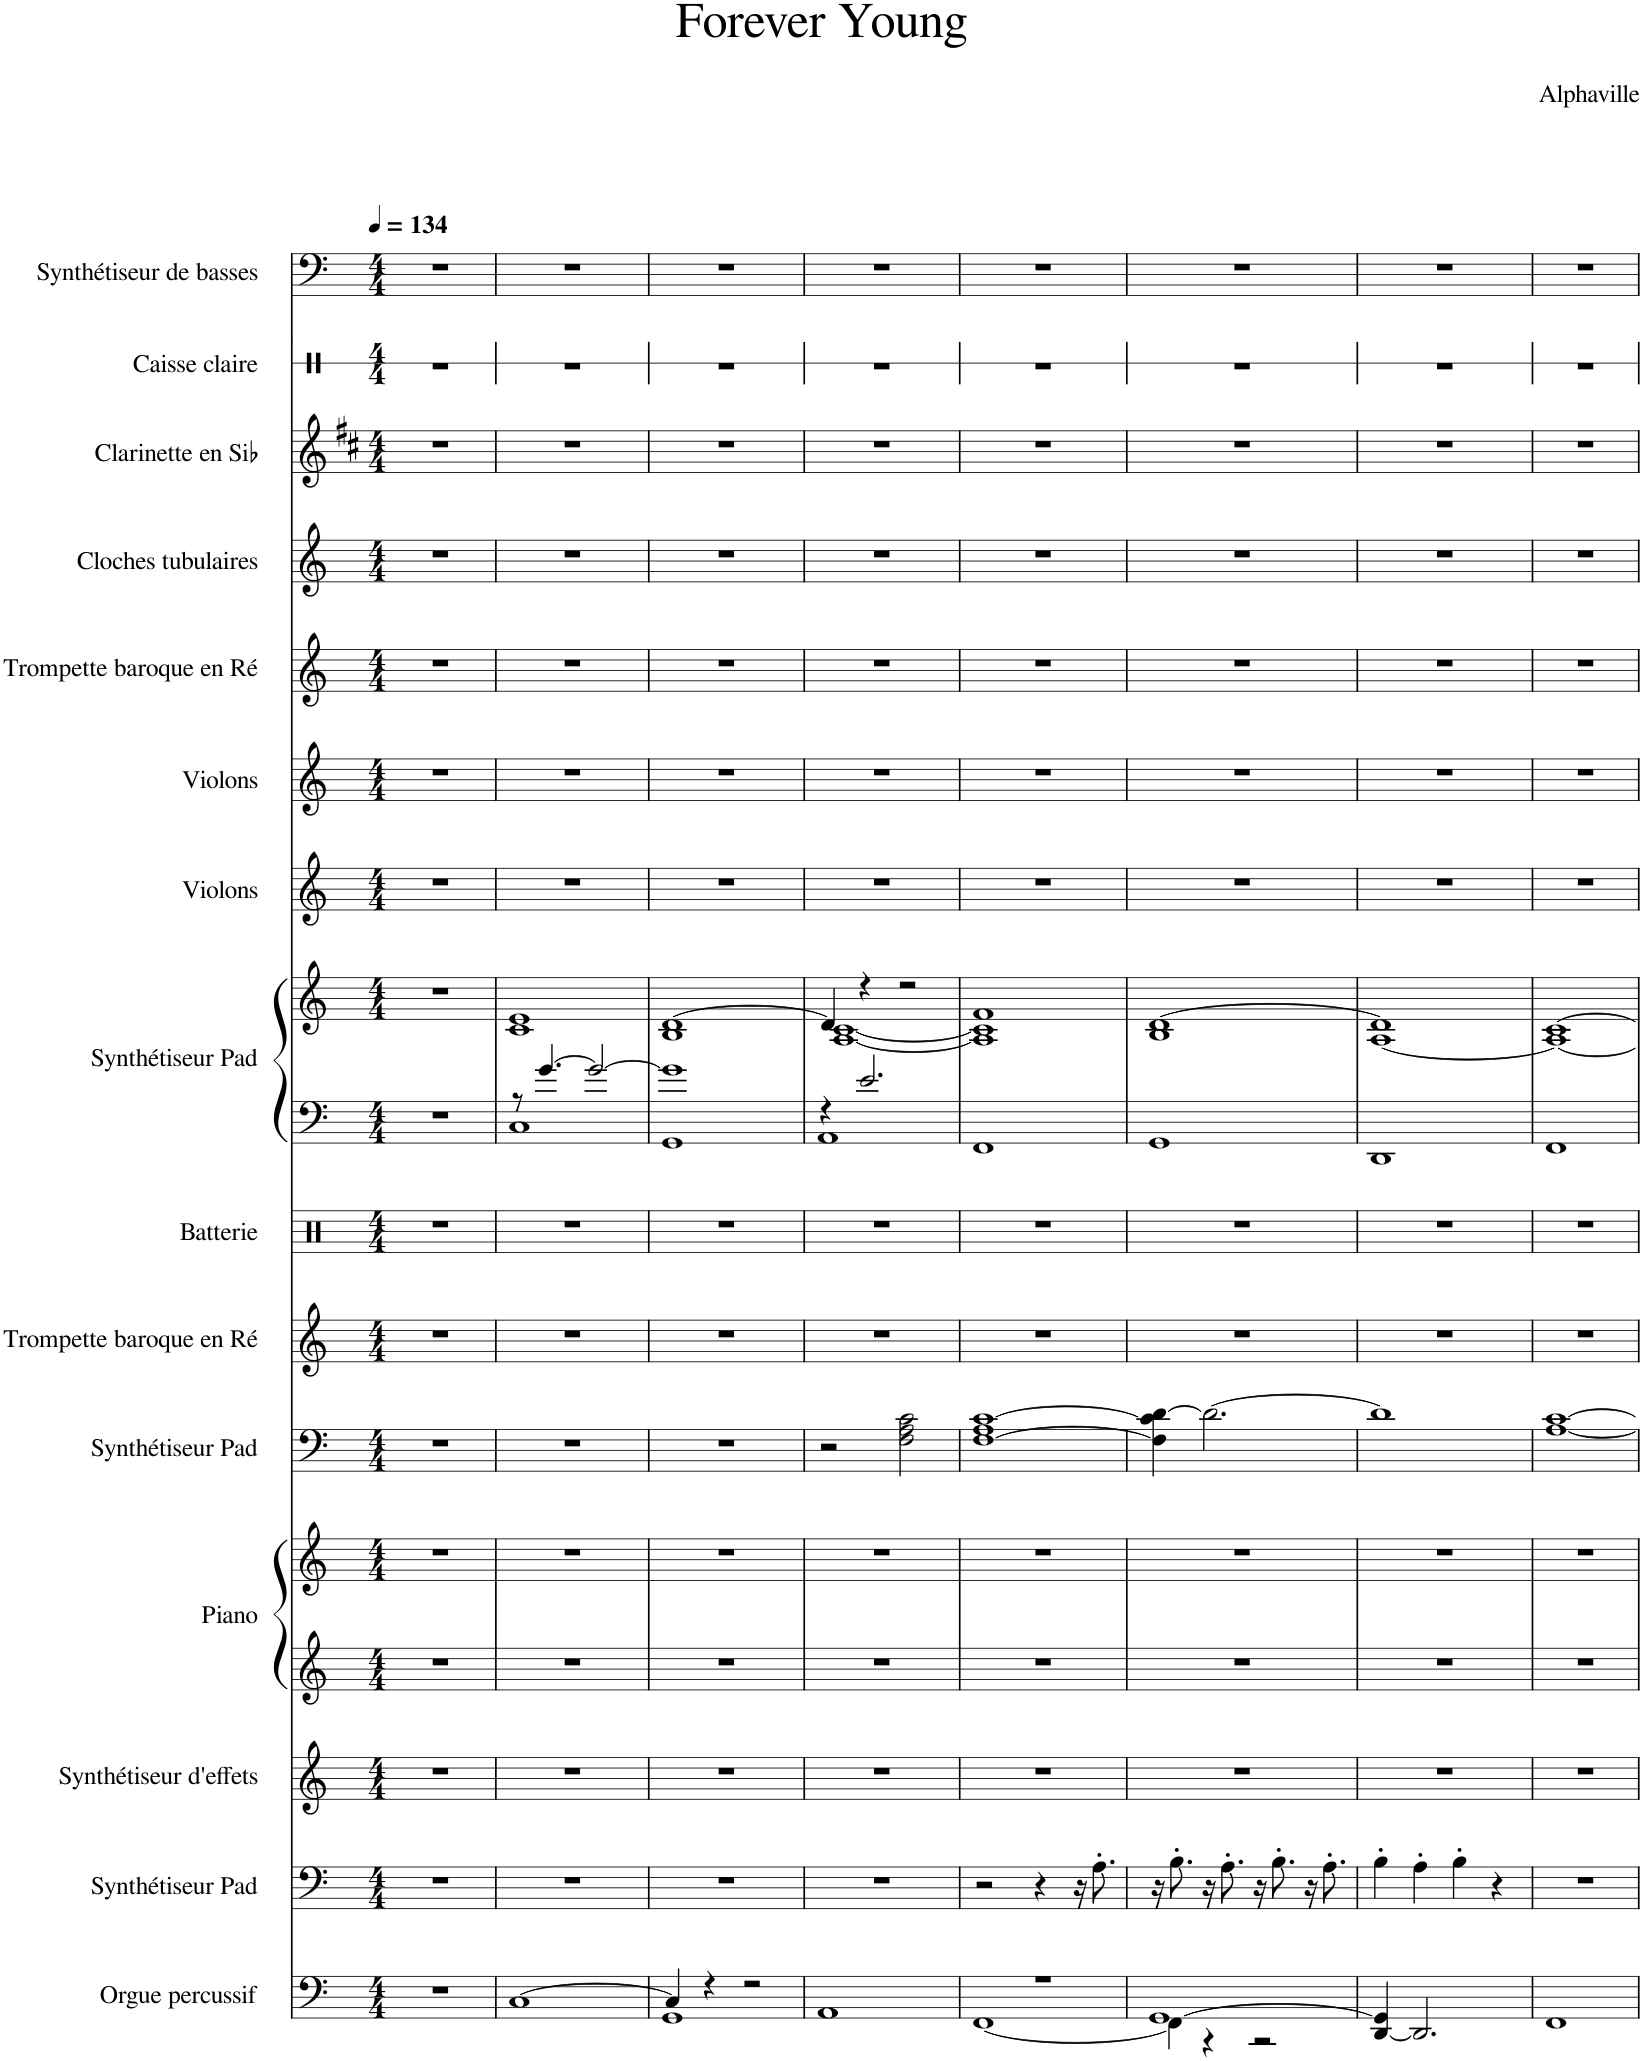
**kern	**kern	**kern	**kern	**kern	**kern	**kern	**kern	**kern	**kern	**kern	**kern	**kern	**kern	**kern	**kern	**kern
*part15	*part14	*part13	*part12	*part12	*part11	*part10	*part9	*part8	*part8	*part7	*part6	*part5	*part4	*part3	*part2	*part1
*staff17	*staff16	*staff15	*staff14	*staff13	*staff12	*staff11	*staff10	*staff9	*staff8	*staff7	*staff6	*staff5	*staff4	*staff3	*staff2	*staff1
*I"Orgue percussif	*I"Synthétiseur Pad	*I"Synthétiseur d'effets	*I"Piano	*	*I"Synthétiseur Pad	*I"Trompette baroque en Ré	*I"Batterie	*I"Synthétiseur Pad	*	*I"Violons	*I"Violons	*I"Trompette baroque en Ré	*I"Cloches tubulaires	*I"Clarinette en Sib	*I"Caisse claire	*I"Synthétiseur de basses
*I'Org. perc.	*I'Synth.	*I'Synth.	*I'Pia.	*	*I'Synth.	*I'Tromp. bar. Ré	*I'Batt.	*I'Synth.	*	*I'Vlns.	*I'Vlns.	*I'Tromp. bar. Ré	*I'Cl. tub.	*I'Clar. Sib	*I'C.Cl.	*I'Synth.
*	*	*	*	*	*	*	*	*	*	*	*	*	*	*	*stria1	*
*clefF4	*clefF4	*clefG2	*clefG2	*clefG2	*clefF4	*clefG2	*clefX	*clefF4	*clefG2	*clefG2	*clefG2	*clefG2	*clefG2	*clefG2	*clefX	*clefF4
*	*	*	*	*	*	*Trd-1c-2	*	*	*	*	*	*Trd-1c-2	*	*Trd1c2	*	*
*k[]	*k[]	*k[]	*k[]	*k[]	*k[]	*k[]	*k[]	*k[]	*k[]	*k[]	*k[]	*k[]	*k[]	*k[f#c#]	*k[]	*k[]
*M4/4	*M4/4	*M4/4	*M4/4	*M4/4	*M4/4	*M4/4	*M4/4	*M4/4	*M4/4	*M4/4	*M4/4	*M4/4	*M4/4	*M4/4	*M4/4	*M4/4
*MM134	*MM134	*MM134	*MM134	*MM134	*MM134	*MM134	*MM134	*MM134	*MM134	*MM134	*MM134	*MM134	*MM134	*MM134	*MM134	*MM134
=1	=1	=1	=1	=1	=1	=1	=1	=1	=1	=1	=1	=1	=1	=1	=1	=1
1r	1r	1r	1r	1r	1r	1r	1r	1r	1r	1r	1r	1r	1r	1r	1r	1r
=2	=2	=2	=2	=2	=2	=2	=2	=2	=2	=2	=2	=2	=2	=2	=2	=2
*	*	*	*	*	*	*	*	*^	*	*	*	*	*	*	*	*
[1C	1r	1r	1r	1r	1r	1r	1r	8r	1C	1c 1e	1r	1r	1r	1r	1r	1r	1r
.	.	.	.	.	.	.	.	[4.g/	.	.	.	.	.	.	.	.	.
.	.	.	.	.	.	.	.	2g/_	.	.	.	.	.	.	.	.	.
*	*	*	*	*	*	*	*	*v	*v	*	*	*	*	*	*	*	*
=3	=3	=3	=3	=3	=3	=3	=3	=3	=3	=3	=3	=3	=3	=3	=3	=3
*^	*	*	*	*	*	*	*	*	*^	*	*	*	*	*	*	*
4C/]	1GG	1r	1r	1r	1r	1r	1r	1r	1GG 1g]	[1d	1B	1r	1r	1r	1r	1r	1r	1r
4r	.	.	.	.	.	.	.	.	.	.	.	.	.	.	.	.	.	.
2r	.	.	.	.	.	.	.	.	.	.	.	.	.	.	.	.	.	.
*v	*v	*	*	*	*	*	*	*	*	*	*	*	*	*	*	*	*	*
=4	=4	=4	=4	=4	=4	=4	=4	=4	=4	=4	=4	=4	=4	=4	=4	=4	=4
*	*	*	*	*	*	*	*	*^	*	*	*	*	*	*	*	*	*
1AA	1r	1r	1r	1r	2r	1r	1r	4r	1AA	4d/]	[1A [1c	1r	1r	1r	1r	1r	1r	1r
.	.	.	.	.	.	.	.	2.e/	.	4r	.	.	.	.	.	.	.	.
.	.	.	.	.	2F\ 2A\ 2c\	.	.	.	.	2r	.	.	.	.	.	.	.	.
*	*	*	*	*	*	*	*	*v	*v	*	*	*	*	*	*	*	*	*
=5	=5	=5	=5	=5	=5	=5	=5	=5	=5	=5	=5	=5	=5	=5	=5	=5	=5
*^	*	*	*	*	*^	*	*	*	*	*	*	*	*	*	*	*	*
1r	[1FF	2r	1r	1r	1r	[1F [1c	1A	1r	1r	1FF	1f	1A] 1c]	1r	1r	1r	1r	1r	1r	1r
.	.	4r	.	.	.	.	.	.	.	.	.	.	.	.	.	.	.	.	.
.	.	16r	.	.	.	.	.	.	.	.	.	.	.	.	.	.	.	.	.
.	.	8.A'\	.	.	.	.	.	.	.	.	.	.	.	.	.	.	.	.	.
*	*	*	*	*	*	*v	*v	*	*	*	*	*	*	*	*	*	*	*	*
=6	=6	=6	=6	=6	=6	=6	=6	=6	=6	=6	=6	=6	=6	=6	=6	=6	=6	=6
[1GG	4FF\]	16r	1r	1r	1r	4F\] 4c\] [4d\	1r	1r	1GG	[1d	1B	1r	1r	1r	1r	1r	1r	1r
.	.	8.B'\	.	.	.	.	.	.	.	.	.	.	.	.	.	.	.	.
.	4r	16r	.	.	.	2.d\_	.	.	.	.	.	.	.	.	.	.	.	.
.	.	8.A'\	.	.	.	.	.	.	.	.	.	.	.	.	.	.	.	.
.	2r	16r	.	.	.	.	.	.	.	.	.	.	.	.	.	.	.	.
.	.	8.B'\	.	.	.	.	.	.	.	.	.	.	.	.	.	.	.	.
.	.	16r	.	.	.	.	.	.	.	.	.	.	.	.	.	.	.	.
.	.	8.A'\	.	.	.	.	.	.	.	.	.	.	.	.	.	.	.	.
*v	*v	*	*	*	*	*	*	*	*	*	*	*	*	*	*	*	*	*
=7	=7	=7	=7	=7	=7	=7	=7	=7	=7	=7	=7	=7	=7	=7	=7	=7	=7
[4DD/ 4GG/]	4B'\	1r	1r	1r	1d]	1r	1r	1DD	1d]	[1A	1r	1r	1r	1r	1r	1r	1r
2.DD/]	4A'\	.	.	.	.	.	.	.	.	.	.	.	.	.	.	.	.
.	4B'\	.	.	.	.	.	.	.	.	.	.	.	.	.	.	.	.
.	4r	.	.	.	.	.	.	.	.	.	.	.	.	.	.	.	.
=8	=8	=8	=8	=8	=8	=8	=8	=8	=8	=8	=8	=8	=8	=8	=8	=8	=8
1FF	1r	1r	1r	1r	[1A [1c	1r	1r	1FF	[1c	1A_	1r	1r	1r	1r	1r	1r	1r
*	*	*	*	*	*	*	*	*	*v	*v	*	*	*	*	*	*	*
=	=	=	=	=	=	=	=	=	=	=	=	=	=	=	=	=
*-	*-	*-	*-	*-	*-	*-	*-	*-	*-	*-	*-	*-	*-	*-	*-	*-
